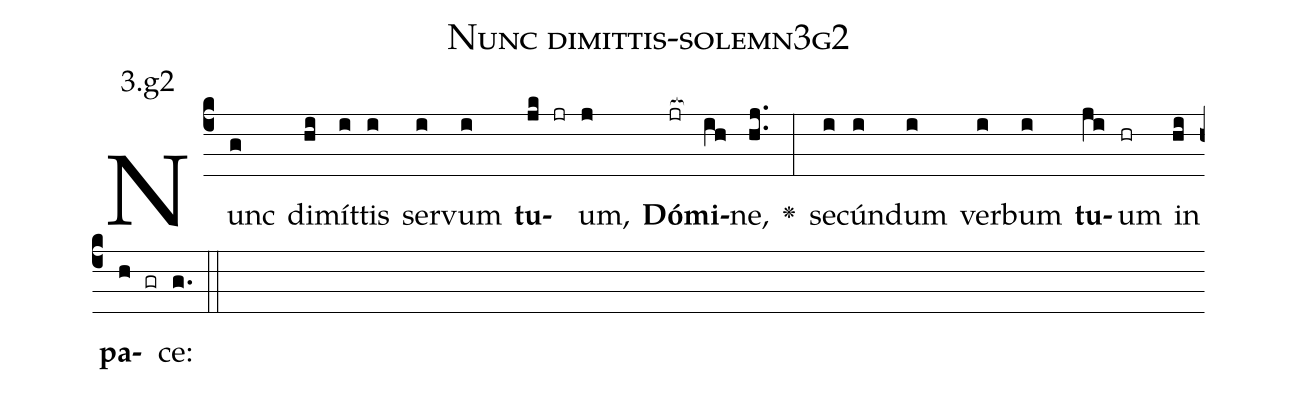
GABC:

name: Nunc dimittis-solemn3g2;
annotation: 3.g2;
%%
(c4)Nunc(g) di(hi)mít(i)tis(i) ser(i)vum(i) <b>tu</b>(jk jr)um,(j) <b>Dó</b>(jr[ocb:1{])<b>mi</b>(ih[ocb:0}])ne,(hj..) <v>\greheightstar</v>(:) se(i)cún(i)dum(i) ver(i)bum(i) <b>tu</b>(ji)um(hr) in(hi) <b>pa</b>(h gr)ce:(g.) (::)


%E(i) u(i) o(ji) u(hi) a(h) e.(g.) (::)
